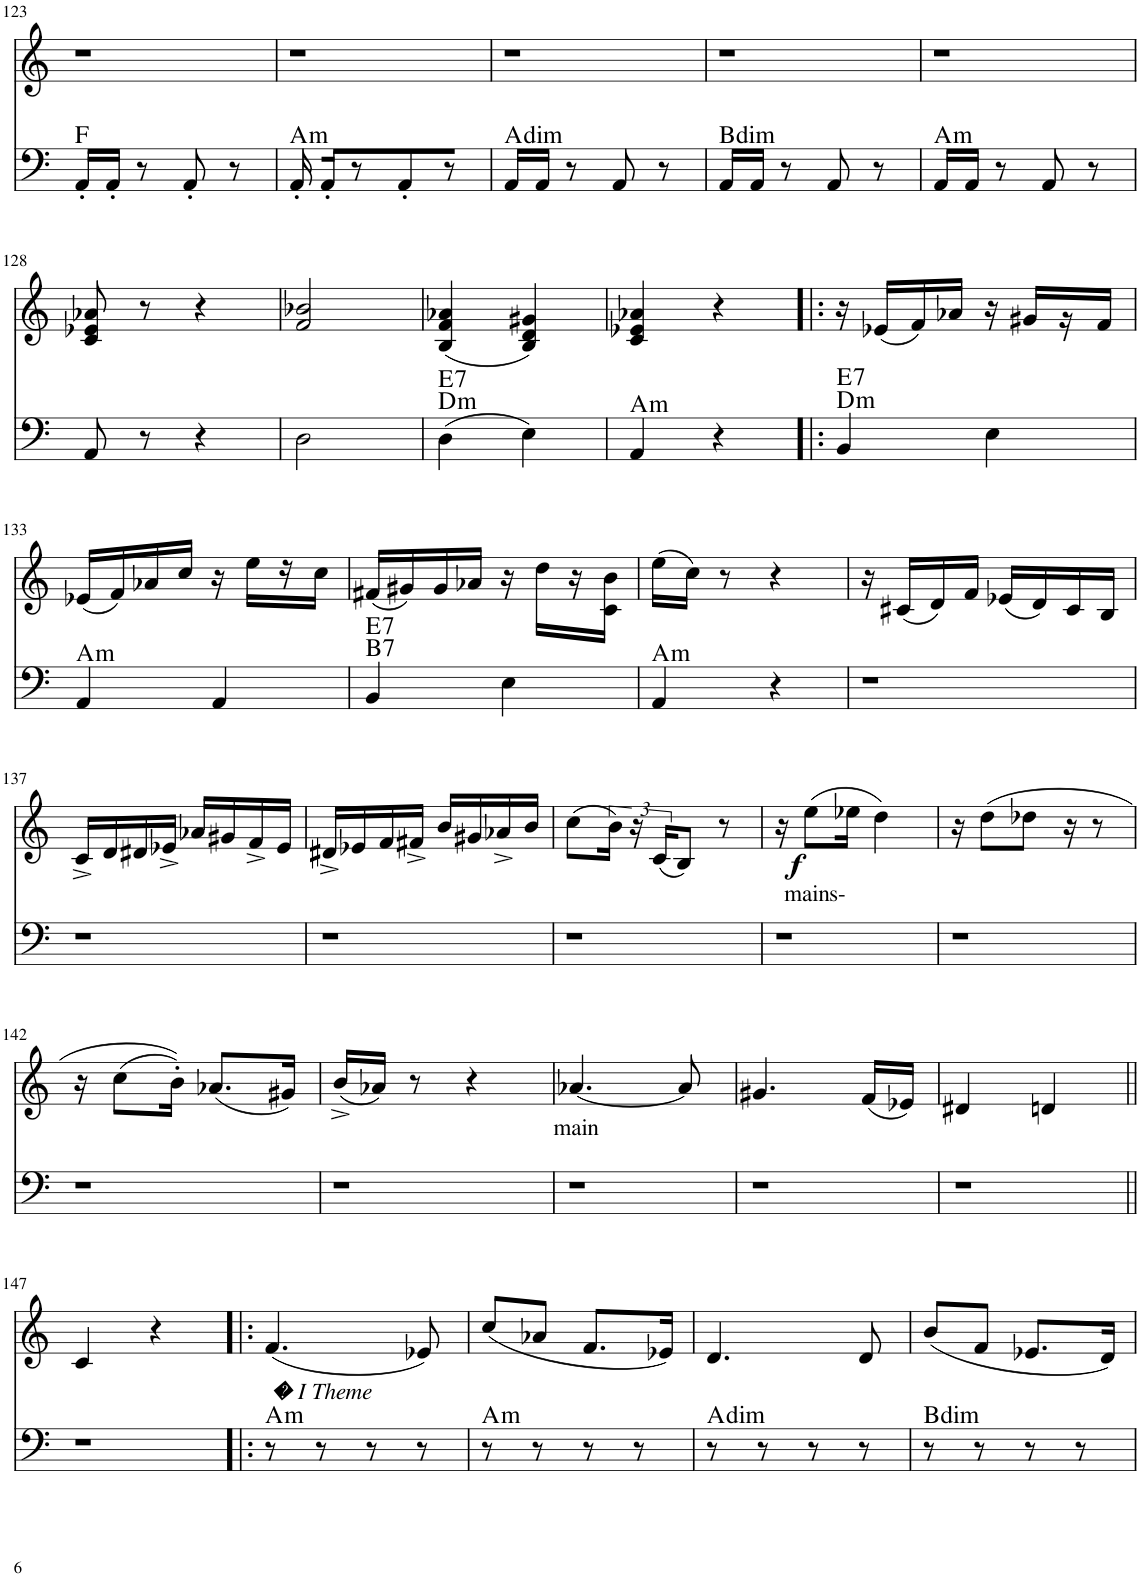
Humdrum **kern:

**kern	**kern	**text	**dynam
*part2	*part1	*part1	*part1
*staff2	*staff1	*staff1	*staff1
*I"Piano	*I"Piano	*	*
*I'Pno	*I'Pno	*	*
!!LO:PB:g=z
*clefF4	*clefG2	*	*
*k[]	*k[]	*	*
*M4/8	*M4/8	*	*
=123	=123	=123	=123
16AA'/LL	2r	.	.
16AA'/JJ	.	.	.
8r	.	.	.
8AA'/	.	.	.
8r	.	.	.
=124	=124	=124	=124
16AA'/	2r	.	.
16AA'/KL	.	.	.
8r	.	.	.
8AA'/	.	.	.
8r	.	.	.
=125	=125	=125	=125
16AA/LL	2r	.	.
16AA/JJ	.	.	.
8r	.	.	.
8AA/	.	.	.
8r	.	.	.
=126	=126	=126	=126
16AA/LL	2r	.	.
16AA/JJ	.	.	.
8r	.	.	.
8AA/	.	.	.
8r	.	.	.
=127	=127	=127	=127
16AA/LL	2r	.	.
16AA/JJ	.	.	.
8r	.	.	.
8AA/	.	.	.
8r	.	.	.
!!LO:LB:g=z
=128	=128	=128	=128
8AA/	8c/ 8e-X/ 8a-X/	.	.
8r	8r	.	.
4r	4r	.	.
=129	=129	=129	=129
2D\	2f/ 2b-X/	.	.
=130	=130	=130	=130
(4D\	(4B/ 4f/ 4a-X/	.	.
4E\)	4B/ 4d/ 4g#X/)	.	.
=131	=131	=131	=131
4AA/	4c/ 4e-X/ 4a-X/	.	.
4r	4r	.	.
=132!|:	=132!|:	=132!|:	=132!|:
4BB/	16r	.	.
.	(16e-X/LL	.	.
.	16f/)	.	.
.	16a-X/JJ	.	.
4E\	16r	.	.
.	16g#X/LL	.	.
.	16r	.	.
.	16f/JJ	.	.
!!LO:LB:g=z
=133	=133	=133	=133
4AA/	(16e-X/LL	.	.
.	16f/)	.	.
.	16a-X/	.	.
.	16cc/JJ	.	.
4AA/	16r	.	.
.	16ee\LL	.	.
.	16r	.	.
.	16cc\JJ	.	.
=134	=134	=134	=134
4BB/	(16f#X/LL	.	.
.	16g#X/)	.	.
.	16g#/	.	.
.	16a-X/JJ	.	.
4E\	16r	.	.
.	16dd\LL	.	.
.	16r	.	.
.	16c\ 16b\JJ	.	.
=135	=135	=135	=135
4AA/	(16ee\LL	.	.
.	16cc\JJ)	.	.
.	8r	.	.
4r	4r	.	.
=136	=136	=136	=136
2r	16r	.	.
.	(16c#X/LL	.	.
.	16d/)	.	.
.	16f/JJ	.	.
.	(16e-X/LL	.	.
.	16d/)	.	.
.	16c#/	.	.
.	16B/JJ	.	.
!!LO:LB:g=z
=137	=137	=137	=137
2r	16c^/LL	.	.
.	16d/	.	.
.	16d#X/	.	.
.	16e-X^/JJ	.	.
.	16a-X/LL	.	.
.	16g#X/	.	.
.	16f^/	.	.
.	16e-/JJ	.	.
=138	=138	=138	=138
2r	16d#X^/LL	.	.
.	16e-X/	.	.
.	16f/	.	.
.	16f#X^/JJ	.	.
.	16b/LL	.	.
.	16g#X/	.	.
.	16a-X^/	.	.
.	16b/JJ	.	.
=139	=139	=139	=139
2r	(8cc\L	.	.
.	24b\Jk)	.	.
.	24r	.	.
.	(24c/KL	.	.
.	8B/J)	.	.
.	8r	.	.
=140	=140	=140	=140
!	!	!	!LO:DY:b
2r	16r	.	f
!	!	!LO:LY:b	!
.	(8ee\L	mains-	.
.	16ee-X\Jk	.	.
.	4dd\)	.	.
=141	=141	=141	=141
2r	16r	.	.
.	(8dd\L	.	.
.	8dd-X\J	.	.
.	16r	.	.
.	8r	.	.
!!LO:LB:g=z
=142	=142	=142	=142
2r	16r	.	.
.	(8cc\L	.	.
.	16b'\Jk))	.	.
.	(8.a-X/L	.	.
.	16g#X/Jk)	.	.
=143	=143	=143	=143
2r	(16b^/LL	.	.
.	16a-X/JJ)	.	.
.	8r	.	.
.	4r	.	.
=144	=144	=144	=144
!	!	!LO:LY:b	!
2r	[4.a-X/	main	.
.	8a-/]	.	.
=145	=145	=145	=145
2r	4.g#X/	.	.
.	(16f/LL	.	.
.	16e-X/JJ)	.	.
=146	=146	=146	=146
2r	4d#X/	.	.
.	4dn/	.	.
!!LO:LB:g=z
=147||	=147||	=147||	=147||
2r	4c/	.	.
.	4r	.	.
=148!|:	=148!|:	=148!|:	=148!|:
!	!LO:TX:b:i:t=� I Theme	!	!
8r	(4.f/	.	.
8r	.	.	.
8r	.	.	.
8r	8e-X/)	.	.
=149	=149	=149	=149
8r	(8cc/L	.	.
8r	8a-X/J	.	.
8r	8.f/L	.	.
8r	.	.	.
.	16e-X/Jk)	.	.
=150	=150	=150	=150
8r	4.d/	.	.
8r	.	.	.
8r	.	.	.
8r	8d/	.	.
=151	=151	=151	=151
8r	(8b/L	.	.
8r	8f/J	.	.
8r	8.e-X/L	.	.
8r	.	.	.
.	16d/Jk)	.	.
=	=	=	=
*-	*-	*-	*-
